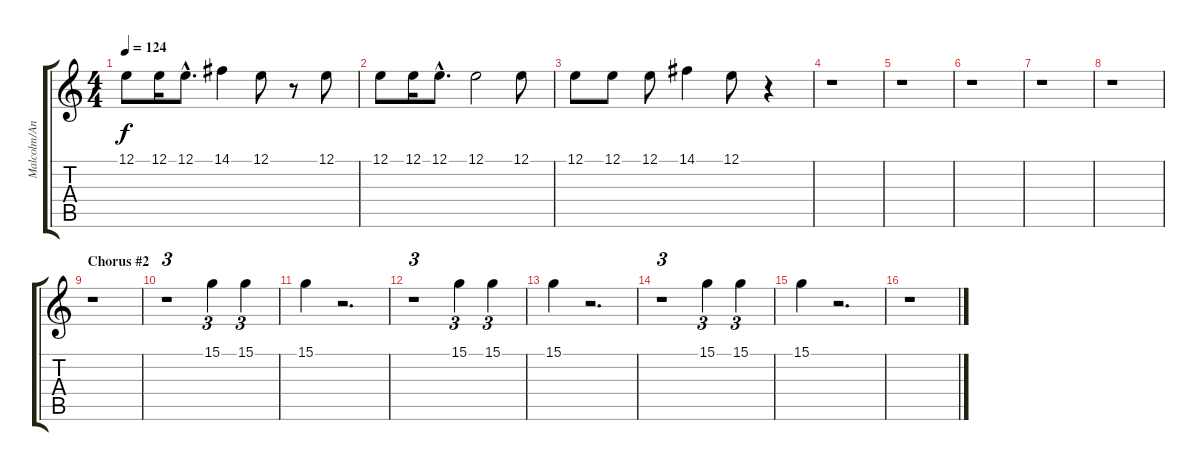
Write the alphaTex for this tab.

\track ("Malcolm/Angus/Cliff (???)" "Malcolm/An") {instrument lead2sawtooth}
\staff {score tabs}
\tuning (E4 B3 G3 D3 A2 E2) {hide}
\ts (4 4)
\tempo 124
\clef g2
\ks c
12.1.8{dy f} 12.1.16 12.1{hac}.8{d} 14.1.4 12.1.8 r.8 12.1.8 |
12.1.8 12.1.16 12.1{hac}.8{d} 12.1.2 12.1.8 |
12.1.8 12.1.8 12.1.8 14.1.4 12.1.8 r.4 |
r.1 |
r.1 |
r.1 |
r.1 |
r.1 |
\section ("" "Chorus #2")
r.1 |
r.1{tu (3 2)} 15.1.4{tu (3 2)} 15.1.4{tu (3 2)} |
15.1.4 r.2{d} |
r.1{tu (3 2)} 15.1.4{tu (3 2)} 15.1.4{tu (3 2)} |
15.1.4 r.2{d} |
r.1{tu (3 2)} 15.1.4{tu (3 2)} 15.1.4{tu (3 2)} |
15.1.4 r.2{d} |
r.1
